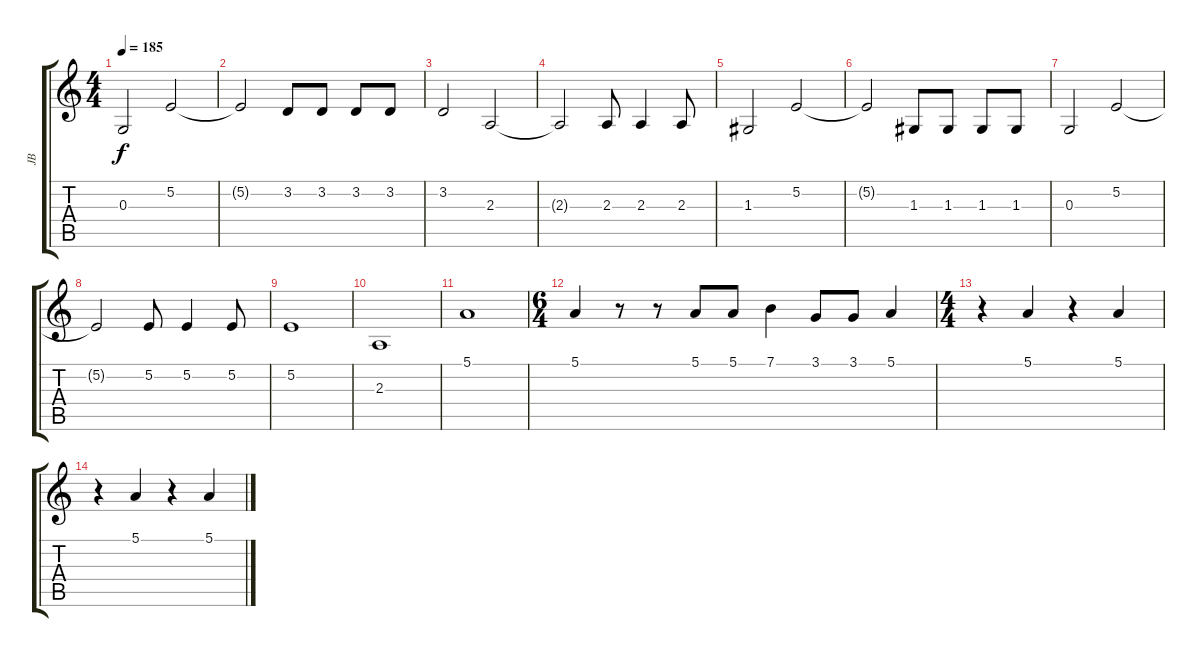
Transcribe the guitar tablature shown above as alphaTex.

\track ("JB" "JB") {instrument lead2sawtooth}
\staff {score tabs}
\tuning (E4 B3 G3 D3 A2 E2) {hide}
\ts (4 4)
\tempo 185
\clef g2
\ks c
0.3.2{dy f} 5.2.2 |
5.2{t}.2 3.2.8 3.2.8 3.2.8 3.2.8 |
3.2.2 2.3.2 |
2.3{t}.2 2.3.8 2.3.4 2.3.8 |
1.3.2 5.2.2 |
5.2{t}.2 1.3.8 1.3.8 1.3.8 1.3.8 |
0.3.2 5.2.2 |
5.2{t}.2 5.2.8 5.2.4 5.2.8 |
5.2.1 |
2.3.1 |
5.1.1 |
\ts (6 4)
5.1.4 r.8 r.8 5.1.8 5.1.8 7.1.4 3.1.8 3.1.8 5.1.4 |
\ts (4 4)
r.4{volume 0} 5.1.4 r.4 5.1.4 |
r.4 5.1.4 r.4 5.1.4
